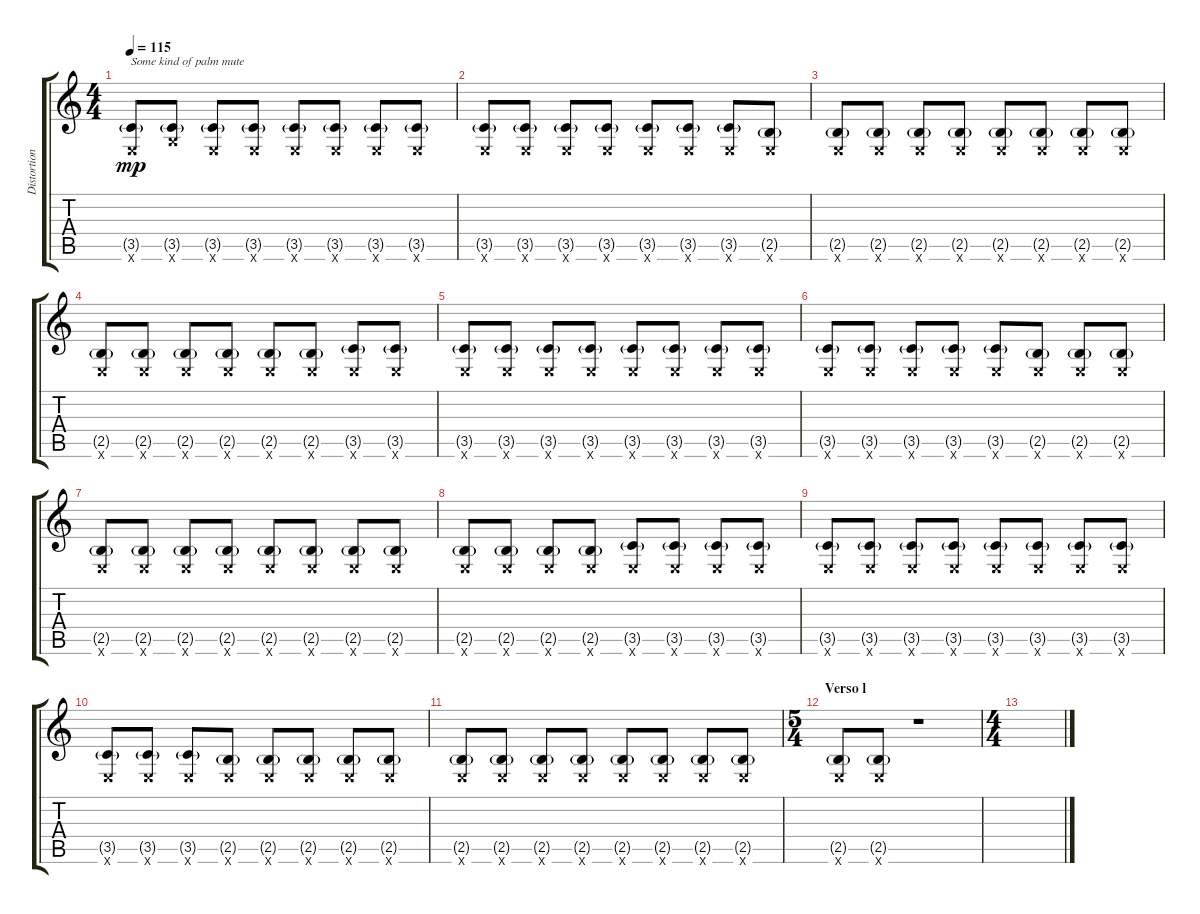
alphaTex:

\track ("Distortion Guitar" "Distortion") {instrument distortionguitar}
\staff {score tabs}
\tuning (E4 B3 G3 D3 A2 E2) {hide}
\ts (4 4)
\tempo 115
\clef g2
\ks c
(3.5{g} 0.6{x}).8{txt "Some kind of palm mute" dy mp instrument distortionguitar} (3.5{g} 3.6{x}).8 (3.5{g} 0.6{x}).8 (3.5{g} 0.6{x}).8 (3.5{g} 0.6{x}).8 (3.5{g} 0.6{x}).8 (3.5{g} 0.6{x}).8 (3.5{g} 0.6{x}).8 |
(3.5{g} 0.6{x}).8 (3.5{g} 0.6{x}).8 (3.5{g} 0.6{x}).8 (3.5{g} 0.6{x}).8 (3.5{g} 0.6{x}).8 (3.5{g} 0.6{x}).8 (3.5{g} 0.6{x}).8 (2.5{g} 0.6{x}).8 |
(2.5{g} 0.6{x}).8 (2.5{g} 0.6{x}).8 (2.5{g} 0.6{x}).8 (2.5{g} 0.6{x}).8 (2.5{g} 0.6{x}).8 (2.5{g} 0.6{x}).8 (2.5{g} 0.6{x}).8 (2.5{g} 0.6{x}).8 |
(2.5{g} 0.6{x}).8 (2.5{g} 0.6{x}).8 (2.5{g} 0.6{x}).8 (2.5{g} 0.6{x}).8 (2.5{g} 0.6{x}).8 (2.5{g} 0.6{x}).8 (3.5{g} 0.6{x}).8 (3.5{g} 0.6{x}).8 |
(3.5{g} 0.6{x}).8 (3.5{g} 0.6{x}).8 (3.5{g} 0.6{x}).8 (3.5{g} 0.6{x}).8 (3.5{g} 0.6{x}).8 (3.5{g} 0.6{x}).8 (3.5{g} 0.6{x}).8 (3.5{g} 0.6{x}).8 |
(3.5{g} 0.6{x}).8 (3.5{g} 0.6{x}).8 (3.5{g} 0.6{x}).8 (3.5{g} 0.6{x}).8 (3.5{g} 0.6{x}).8 (2.5{g} 0.6{x}).8 (2.5{g} 0.6{x}).8 (2.5{g} 0.6{x}).8 |
(2.5{g} 0.6{x}).8 (2.5{g} 0.6{x}).8 (2.5{g} 0.6{x}).8 (2.5{g} 0.6{x}).8 (2.5{g} 0.6{x}).8 (2.5{g} 0.6{x}).8 (2.5{g} 0.6{x}).8 (2.5{g} 0.6{x}).8 |
(2.5{g} 0.6{x}).8 (2.5{g} 0.6{x}).8 (2.5{g} 0.6{x}).8 (2.5{g} 0.6{x}).8 (3.5{g} 0.6{x}).8 (3.5{g} 0.6{x}).8 (3.5{g} 0.6{x}).8 (3.5{g} 0.6{x}).8 |
(3.5{g} 0.6{x}).8 (3.5{g} 0.6{x}).8 (3.5{g} 0.6{x}).8 (3.5{g} 0.6{x}).8 (3.5{g} 0.6{x}).8 (3.5{g} 0.6{x}).8 (3.5{g} 0.6{x}).8 (3.5{g} 0.6{x}).8 |
(3.5{g} 0.6{x}).8 (3.5{g} 0.6{x}).8 (3.5{g} 0.6{x}).8 (2.5{g} 0.6{x}).8 (2.5{g} 0.6{x}).8 (2.5{g} 0.6{x}).8 (2.5{g} 0.6{x}).8 (2.5{g} 0.6{x}).8 |
(2.5{g} 0.6{x}).8 (2.5{g} 0.6{x}).8 (2.5{g} 0.6{x}).8 (2.5{g} 0.6{x}).8 (2.5{g} 0.6{x}).8 (2.5{g} 0.6{x}).8 (2.5{g} 0.6{x}).8 (2.5{g} 0.6{x}).8 |
\ts (5 4)
\section ("" "Verso l")
(2.5{g} 0.6{x}).8 (2.5{g} 0.6{x}).8 r.1 |
\ts (4 4)
